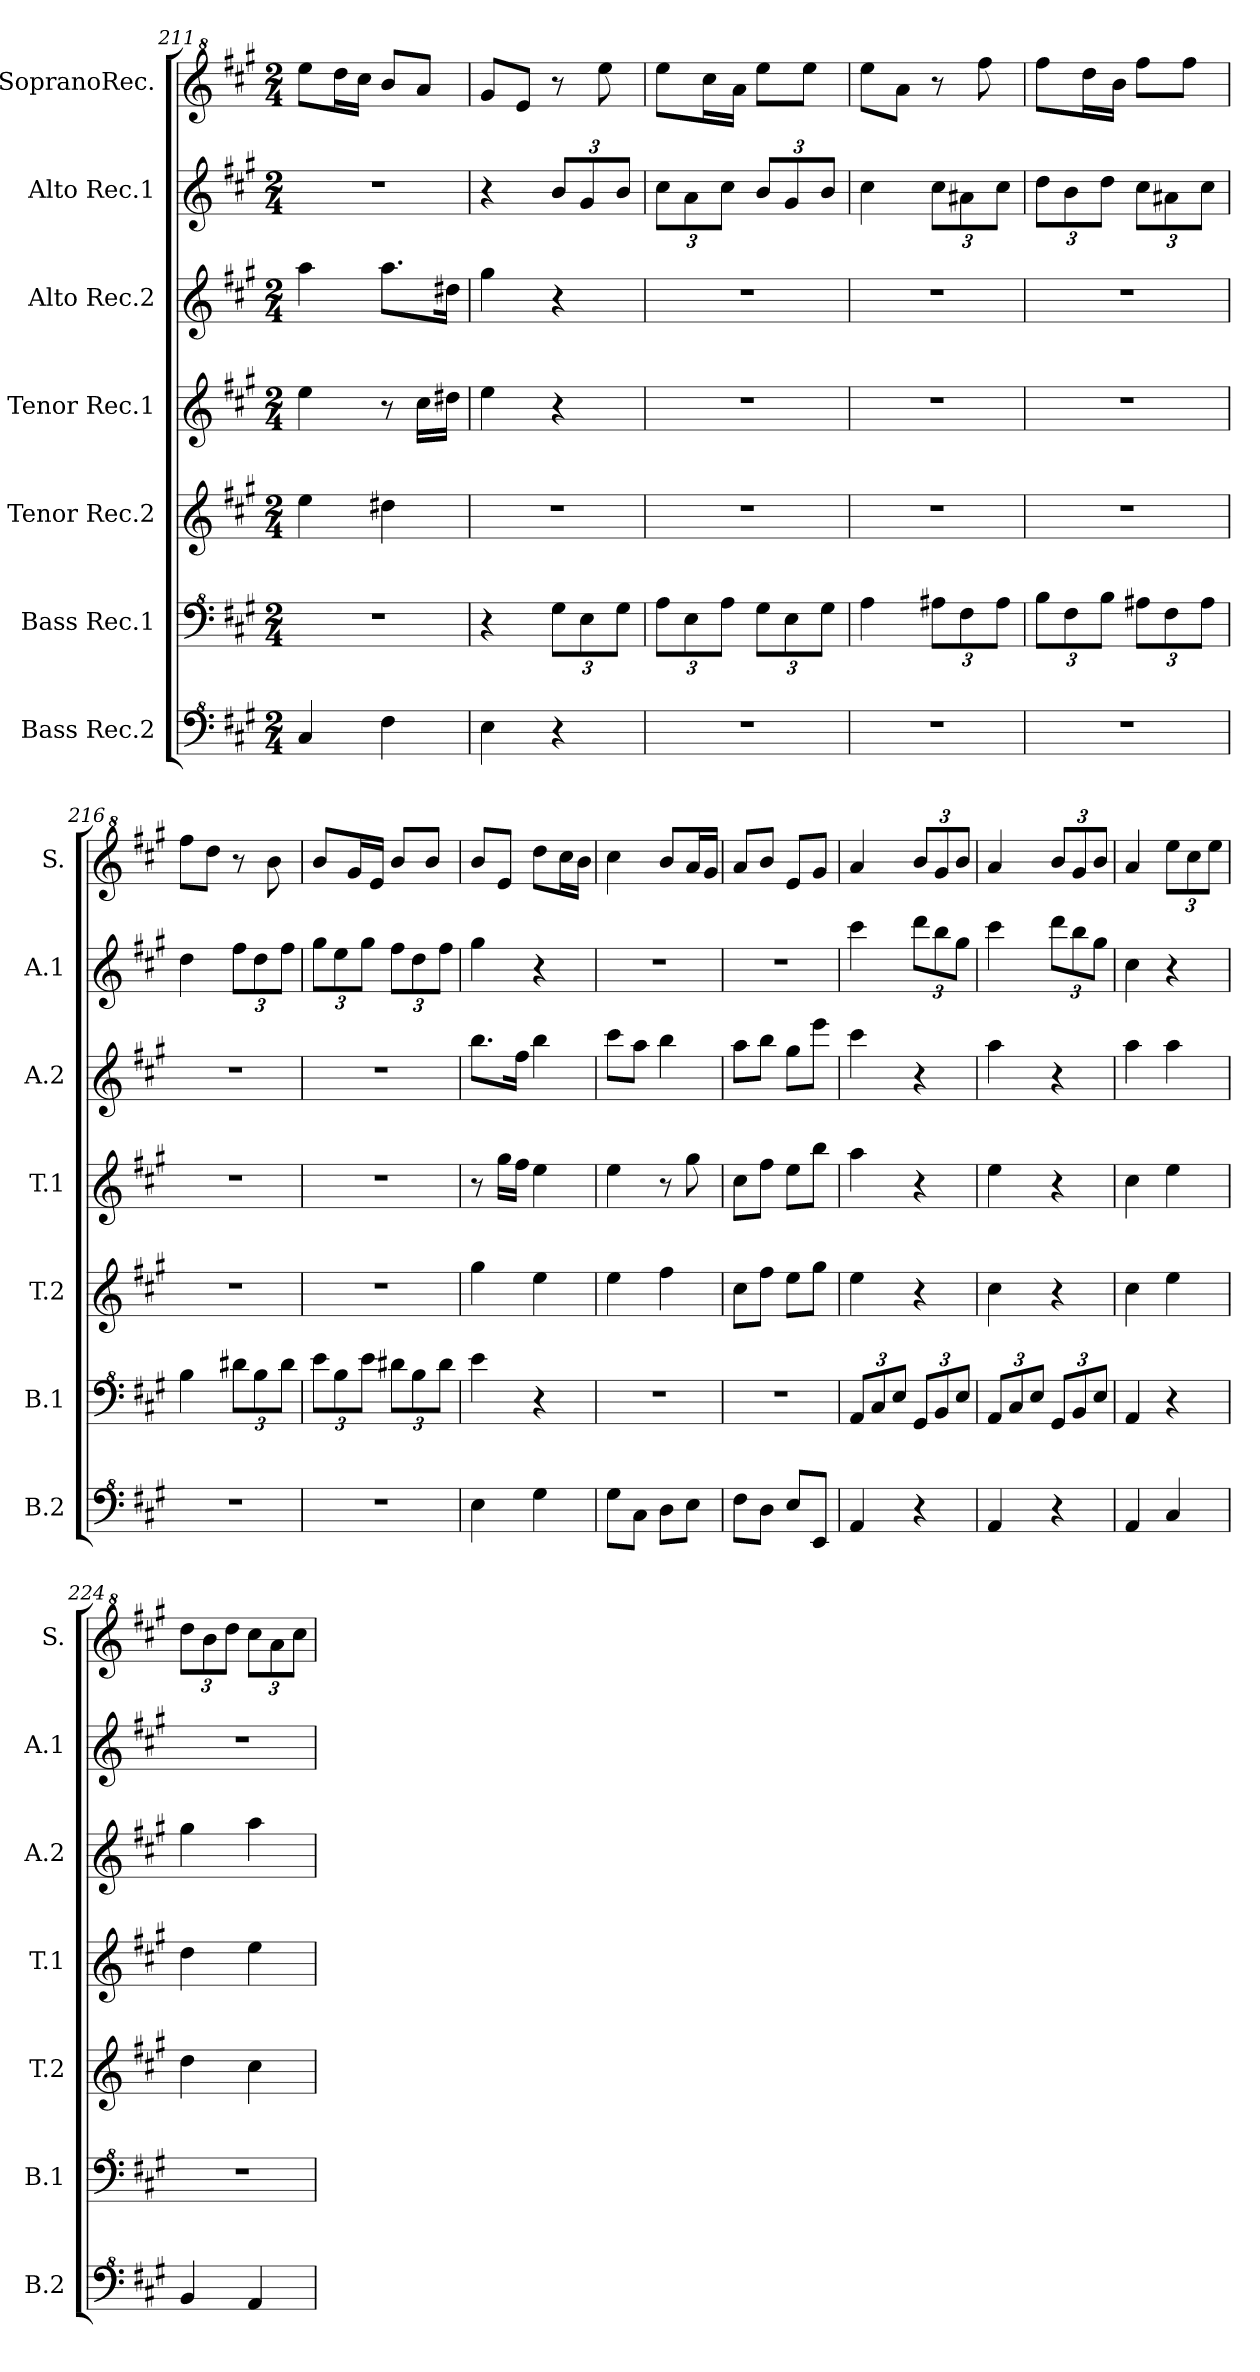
**kern	**kern	**kern	**kern	**kern	**kern	**kern
*part7	*part6	*part5	*part4	*part3	*part2	*part1
*staff7	*staff6	*staff5	*staff4	*staff3	*staff2	*staff1
*I"Bass Rec.2	*I"Bass Rec.1	*I"Tenor Rec.2	*I"Tenor Rec.1	*I"Alto Rec.2	*I"Alto Rec.1	*I"SopranoRec.
*I'B.2	*I'B.1	*I'T.2	*I'T.1	*I'A.2	*I'A.1	*I'S.
*clefF^4	*clefF^4	*clefG2	*clefG2	*clefG2	*clefG2	*clefG^2
*k[f#c#g#]	*k[f#c#g#]	*k[f#c#g#]	*k[f#c#g#]	*k[f#c#g#]	*k[f#c#g#]	*k[f#c#g#]
*M2/4	*M2/4	*M2/4	*M2/4	*M2/4	*M2/4	*M2/4
=211	=211	=211	=211	=211	=211	=211
4c#/	2r	4ee\	4ee\	4aa\	2r	8eee\L
.	.	.	.	.	.	16ddd\L
.	.	.	.	.	.	16ccc#\JJ
4f#\	.	4dd#X\	8r	8.aa\L	.	8bb/L
.	.	.	16cc#\LL	.	.	8aa/J
.	.	.	16dd#X\JJ	16dd#X\Jk	.	.
=212	=212	=212	=212	=212	=212	=212
4e\	4r	2r	4ee\	4gg#\	4r	8gg#/L
.	.	.	.	.	.	8ee/J
*	*Xbrackettup	*	*	*	*Xbrackettup	*
4r	12g#\L	.	4r	4r	12b/L	8r
.	12e\	.	.	.	12g#/	.
.	.	.	.	.	.	8eee\
.	12g#\J	.	.	.	12b/J	.
=213	=213	=213	=213	=213	=213	=213
2r	12a\L	2r	2r	2r	12cc#\L	8eee\L
.	12e\	.	.	.	12a\	.
.	.	.	.	.	.	16ccc#\L
.	12a\J	.	.	.	12cc#\J	.
.	.	.	.	.	.	16aa\JJ
.	12g#\L	.	.	.	12b/L	8eee\L
.	12e\	.	.	.	12g#/	.
.	.	.	.	.	.	8eee\J
.	12g#\J	.	.	.	12b/J	.
=214	=214	=214	=214	=214	=214	=214
2r	4a\	2r	2r	2r	4cc#\	8eee\L
.	.	.	.	.	.	8aa\J
.	12a#X\L	.	.	.	12cc#\L	8r
.	12f#\	.	.	.	12a#X\	.
.	.	.	.	.	.	8fff#\
.	12a#\J	.	.	.	12cc#\J	.
=215	=215	=215	=215	=215	=215	=215
2r	12b\L	2r	2r	2r	12dd\L	8fff#\L
.	12f#\	.	.	.	12b\	.
.	.	.	.	.	.	16ddd\L
.	12b\J	.	.	.	12dd\J	.
.	.	.	.	.	.	16bb\JJ
.	12a#X\L	.	.	.	12cc#\L	8fff#\L
.	12f#\	.	.	.	12a#X\	.
.	.	.	.	.	.	8fff#\J
.	12a#\J	.	.	.	12cc#\J	.
=216	=216	=216	=216	=216	=216	=216
2r	4b\	2r	2r	2r	4dd\	8fff#\L
.	.	.	.	.	.	8ddd\J
.	12dd#X\L	.	.	.	12ff#\L	8r
.	12b\	.	.	.	12dd\	.
.	.	.	.	.	.	8bb\
.	12dd#\J	.	.	.	12ff#\J	.
=217	=217	=217	=217	=217	=217	=217
2r	12ee\L	2r	2r	2r	12gg#\L	8bb/L
.	12b\	.	.	.	12ee\	.
.	.	.	.	.	.	16gg#/L
.	12ee\J	.	.	.	12gg#\J	.
.	.	.	.	.	.	16ee/JJ
.	12dd#X\L	.	.	.	12ff#\L	8bb/L
.	12b\	.	.	.	12dd\	.
.	.	.	.	.	.	8bb/J
.	12dd#\J	.	.	.	12ff#\J	.
=218	=218	=218	=218	=218	=218	=218
4e\	4ee\	4gg#\	8r	8.bb\L	4gg#\	8bb/L
.	.	.	16gg#\LL	.	.	8ee/J
.	.	.	16ff#\JJ	16ff#\Jk	.	.
4g#\	4r	4ee\	4ee\	4bb\	4r	8ddd\L
.	.	.	.	.	.	16ccc#\L
.	.	.	.	.	.	16bb\JJ
!!LO:LB:g=z
=219	=219	=219	=219	=219	=219	=219
8g#\L	2r	4ee\	4ee\	8ccc#\L	2r	4ccc#\
8c#\J	.	.	.	8aa\J	.	.
8d\L	.	4ff#\	8r	4bb\	.	8bb/L
8e\J	.	.	8gg#\	.	.	16aa/L
.	.	.	.	.	.	16gg#/JJ
=220	=220	=220	=220	=220	=220	=220
8f#\L	2r	8cc#\L	8cc#\L	8aa\L	2r	8aa/L
8d\J	.	8ff#\J	8ff#\J	8bb\J	.	8bb/J
8e/L	.	8ee\L	8ee\L	8gg#\L	.	8ee/L
8E/J	.	8gg#\J	8bb\J	8eee\J	.	8gg#/J
=221	=221	=221	=221	=221	=221	=221
4A/	12A/L	4ee\	4aa\	4ccc#\	4ccc#\	4aa/
.	12c#/	.	.	.	.	.
.	12e/J	.	.	.	.	.
*	*	*	*	*	*	*Xbrackettup
4r	12G#/L	4r	4r	4r	12ddd\L	12bb/L
.	12B/	.	.	.	12bb\	12gg#/
.	12e/J	.	.	.	12gg#\J	12bb/J
=222	=222	=222	=222	=222	=222	=222
4A/	12A/L	4cc#\	4ee\	4aa\	4ccc#\	4aa/
.	12c#/	.	.	.	.	.
.	12e/J	.	.	.	.	.
4r	12G#/L	4r	4r	4r	12ddd\L	12bb/L
.	12B/	.	.	.	12bb\	12gg#/
.	12e/J	.	.	.	12gg#\J	12bb/J
=223	=223	=223	=223	=223	=223	=223
4A/	4A/	4cc#\	4cc#\	4aa\	4cc#\	4aa/
4c#/	4r	4ee\	4ee\	4aa\	4r	12eee\L
.	.	.	.	.	.	12ccc#\
.	.	.	.	.	.	12eee\J
=224	=224	=224	=224	=224	=224	=224
4B/	2r	4dd\	4dd\	4gg#\	2r	12ddd\L
.	.	.	.	.	.	12bb\
.	.	.	.	.	.	12ddd\J
4A/	.	4cc#\	4ee\	4aa\	.	12ccc#\L
.	.	.	.	.	.	12aa\
.	.	.	.	.	.	12ccc#\J
=	=	=	=	=	=	=
*-	*-	*-	*-	*-	*-	*-
